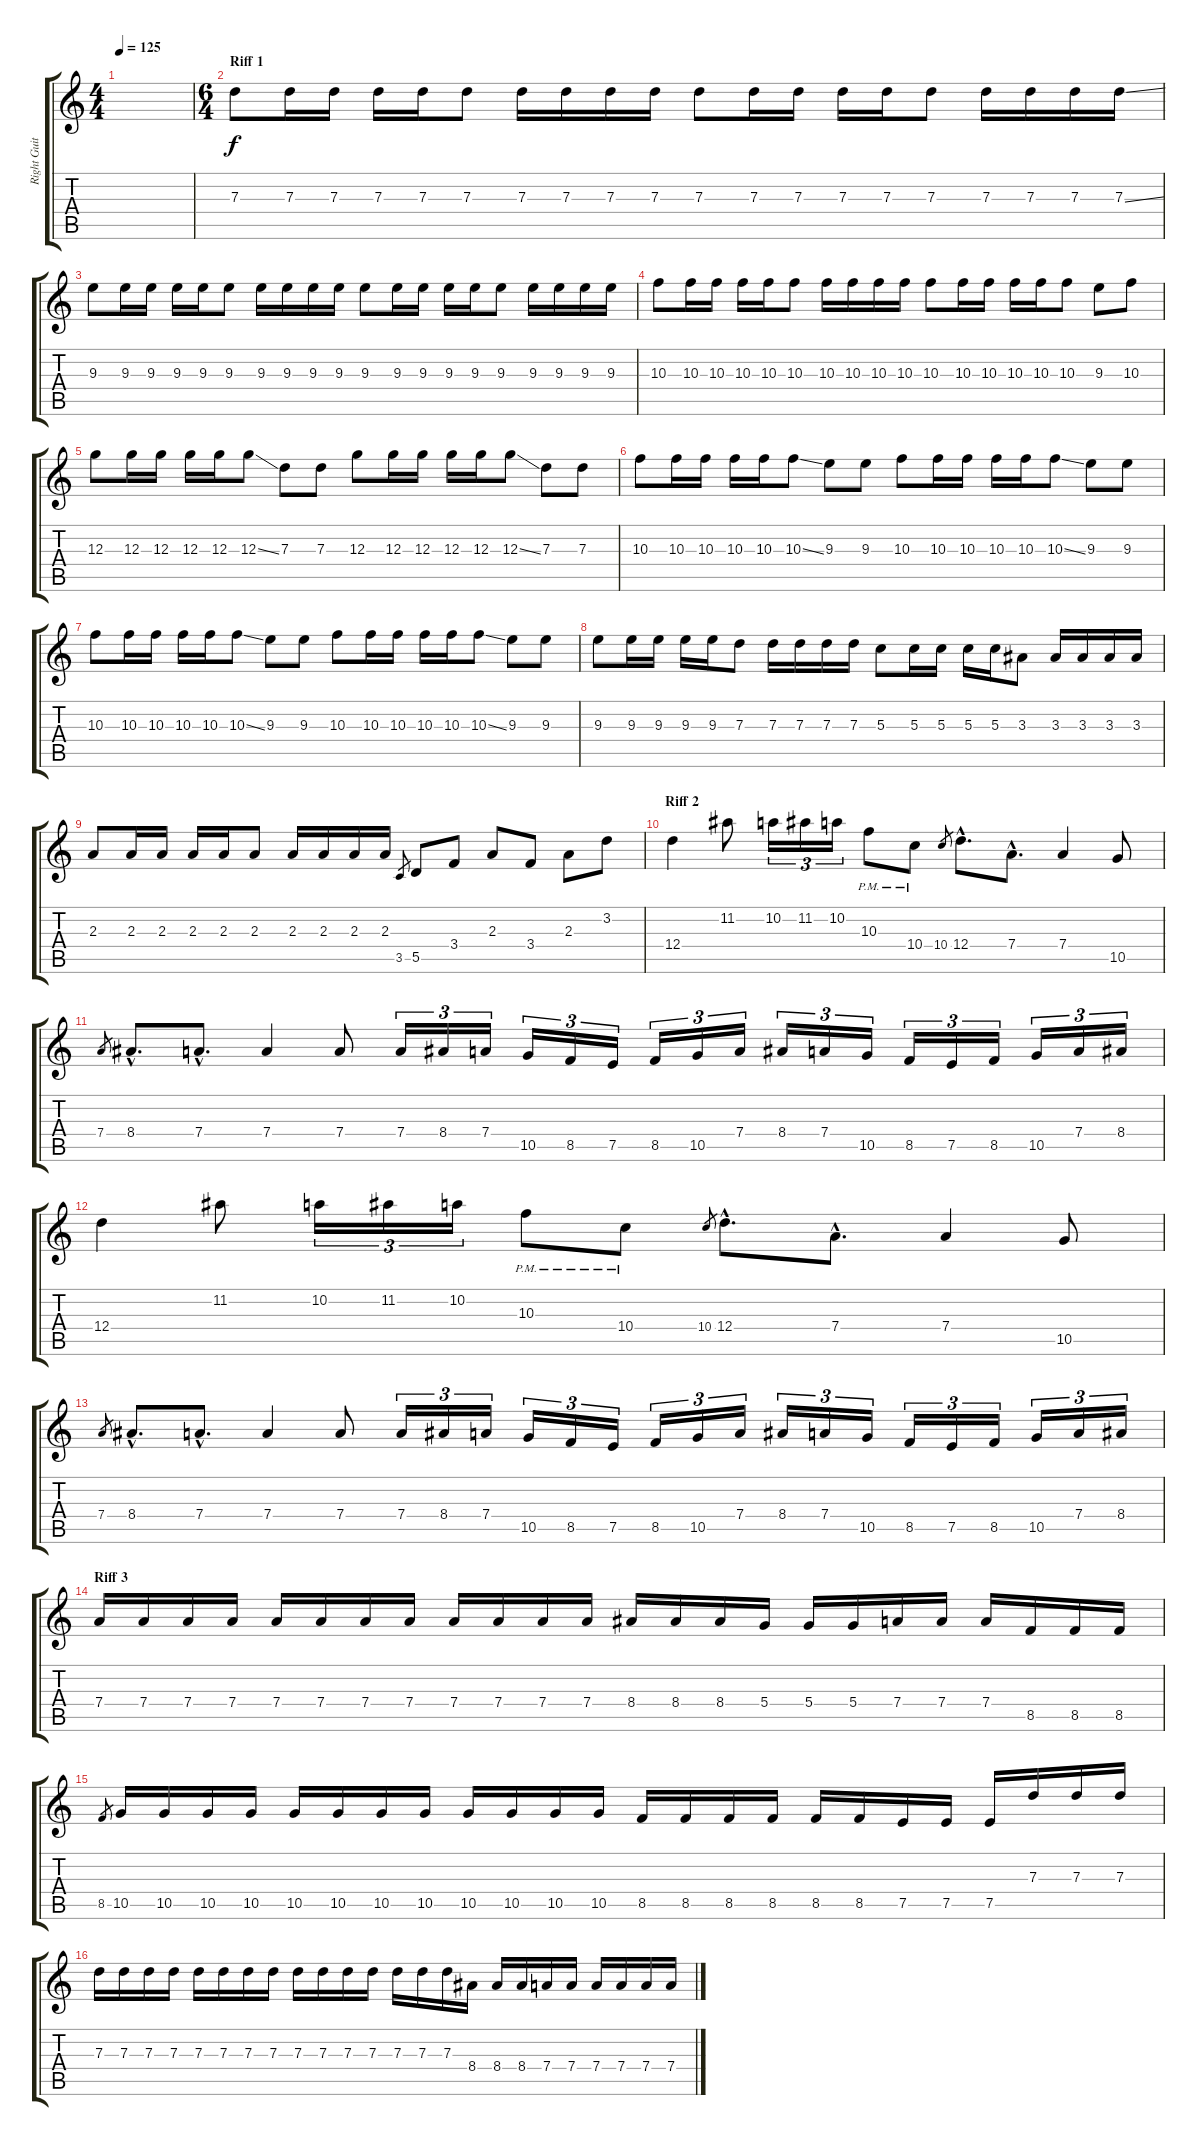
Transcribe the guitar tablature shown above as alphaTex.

\track ("Right Guitar" "Right Guit") {instrument distortionguitar}
\staff {score tabs}
\tuning (E4 B3 G3 D3 A2 D2) {hide}
\ts (4 4)
\tempo 125
\clef g2
\ks c
|
\ts (6 4)
\section ("" "Riff 1")
7.3.8 7.3.16 7.3.16 7.3.16 7.3.16 7.3.8 7.3.16 7.3.16 7.3.16 7.3.16 7.3.8 7.3.16 7.3.16 7.3.16 7.3.16 7.3.8 7.3.16 7.3.16 7.3.16 7.3{ss}.16 |
9.3.8 9.3.16 9.3.16 9.3.16 9.3.16 9.3.8 9.3.16 9.3.16 9.3.16 9.3.16 9.3.8 9.3.16 9.3.16 9.3.16 9.3.16 9.3.8 9.3.16 9.3.16 9.3.16 9.3.16 |
10.3.8 10.3.16 10.3.16 10.3.16 10.3.16 10.3.8 10.3.16 10.3.16 10.3.16 10.3.16 10.3.8 10.3.16 10.3.16 10.3.16 10.3.16 10.3.8 9.3.8 10.3.8 |
12.3.8 12.3.16 12.3.16 12.3.16 12.3.16 12.3{ss}.8 7.3.8 7.3.8 12.3.8 12.3.16 12.3.16 12.3.16 12.3.16 12.3{ss}.8 7.3.8 7.3.8 |
10.3.8 10.3.16 10.3.16 10.3.16 10.3.16 10.3{ss}.8 9.3.8 9.3.8 10.3.8 10.3.16 10.3.16 10.3.16 10.3.16 10.3{ss}.8 9.3.8 9.3.8 |
10.3.8 10.3.16 10.3.16 10.3.16 10.3.16 10.3{ss}.8 9.3.8 9.3.8 10.3.8 10.3.16 10.3.16 10.3.16 10.3.16 10.3{ss}.8 9.3.8 9.3.8 |
9.3.8 9.3.16 9.3.16 9.3.16 9.3.16 7.3.8 7.3.16 7.3.16 7.3.16 7.3.16 5.3.8 5.3.16 5.3.16 5.3.16 5.3.16 3.3.8 3.3.16 3.3.16 3.3.16 3.3.16 |
2.3.8 2.3.16 2.3.16 2.3.16 2.3.16 2.3.8 2.3.16 2.3.16 2.3.16 2.3.16 3.5.8{gr} 5.5.8 3.4.8 2.3.8 3.4.8 2.3.8 3.2.8 |
\section ("" "Riff 2")
12.4.4 11.2.8 10.2.16{tu (3 2)} 11.2.16{tu (3 2)} 10.2.16{tu (3 2)} 10.3{pm}.8 10.4{pm}.8 10.4.8{gr} 12.4{hac}.8{d} 7.4{hac}.8{d} 7.4.4 10.5.8 |
7.4.8{gr} 8.4{hac}.8{d} 7.4{hac}.8{d} 7.4.4 7.4.8 7.4.16{tu (3 2)} 8.4.16{tu (3 2)} 7.4.16{tu (3 2)} 10.5.16{tu (3 2)} 8.5.16{tu (3 2)} 7.5.16{tu (3 2)} 8.5.16{tu (3 2)} 10.5.16{tu (3 2)} 7.4.16{tu (3 2)} 8.4.16{tu (3 2)} 7.4.16{tu (3 2)} 10.5.16{tu (3 2)} 8.5.16{tu (3 2)} 7.5.16{tu (3 2)} 8.5.16{tu (3 2)} 10.5.16{tu (3 2)} 7.4.16{tu (3 2)} 8.4.16{tu (3 2)} |
12.4.4 11.2.8 10.2.16{tu (3 2)} 11.2.16{tu (3 2)} 10.2.16{tu (3 2)} 10.3{pm}.8 10.4{pm}.8 10.4.8{gr} 12.4{hac}.8{d} 7.4{hac}.8{d} 7.4.4 10.5.8 |
7.4.8{gr} 8.4{hac}.8{d} 7.4{hac}.8{d} 7.4.4 7.4.8 7.4.16{tu (3 2)} 8.4.16{tu (3 2)} 7.4.16{tu (3 2)} 10.5.16{tu (3 2)} 8.5.16{tu (3 2)} 7.5.16{tu (3 2)} 8.5.16{tu (3 2)} 10.5.16{tu (3 2)} 7.4.16{tu (3 2)} 8.4.16{tu (3 2)} 7.4.16{tu (3 2)} 10.5.16{tu (3 2)} 8.5.16{tu (3 2)} 7.5.16{tu (3 2)} 8.5.16{tu (3 2)} 10.5.16{tu (3 2)} 7.4.16{tu (3 2)} 8.4.16{tu (3 2)} |
\section ("" "Riff 3")
7.4.16 7.4.16 7.4.16 7.4.16 7.4.16 7.4.16 7.4.16 7.4.16 7.4.16 7.4.16 7.4.16 7.4.16 8.4.16 8.4.16 8.4.16 5.4.16 5.4.16 5.4.16 7.4.16 7.4.16 7.4.16 8.5.16 8.5.16 8.5.16 |
8.5.8{gr} 10.5.16 10.5.16 10.5.16 10.5.16 10.5.16 10.5.16 10.5.16 10.5.16 10.5.16 10.5.16 10.5.16 10.5.16 8.5.16 8.5.16 8.5.16 8.5.16 8.5.16 8.5.16 7.5.16 7.5.16 7.5.16 7.3.16 7.3.16 7.3.16 |
7.3.16 7.3.16 7.3.16 7.3.16 7.3.16 7.3.16 7.3.16 7.3.16 7.3.16 7.3.16 7.3.16 7.3.16 7.3.16 7.3.16 7.3.16 8.4.16 8.4.16 8.4.16 7.4.16 7.4.16 7.4.16 7.4.16 7.4.16 7.4.16
